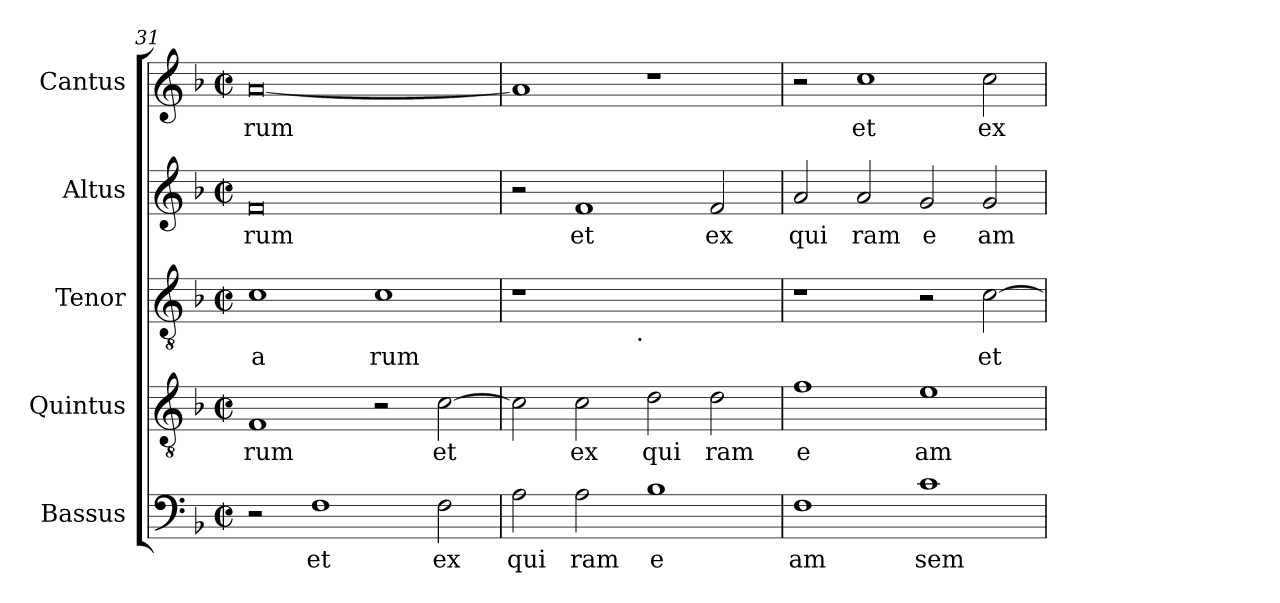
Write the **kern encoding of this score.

**kern	**text	**kern	**text	**kern	**text	**kern	**text	**kern	**text
*part5	*part5	*part4	*part4	*part3	*part3	*part2	*part2	*part1	*part1
*staff5	*staff5	*staff4	*staff4	*staff3	*staff3	*staff2	*staff2	*staff1	*staff1
*I"Bassus	*	*I"Quintus	*	*I"Tenor	*	*I"Altus	*	*I"Cantus	*
*clefF4	*	*clefGv2	*	*clefGv2	*	*clefG2	*	*clefG2	*
*k[b-]	*	*k[b-]	*	*k[b-]	*	*k[b-]	*	*k[b-]	*
*F:	*	*F:	*	*F:	*	*F:	*	*F:	*
*M2/2	*	*M2/2	*	*M2/2	*	*M2/2	*	*M2/2	*
*met(c|)	*	*met(c|)	*	*met(c|)	*	*met(c|)	*	*met(c|)	*
=31	=31	=31	=31	=31	=31	=31	=31	=31	=31
!	!	!	!LO:LY:b:cj	!	!LO:LY:b:cj	!	!LO:LY:b:cj	!	!LO:LY:b:cj
2r	.	1F	rum	1c	a	0f	rum	[<0a	rum
!	!LO:LY:b:cj	!	!	!	!	!	!	!	!
1F	et	.	.	.	.	.	.	.	.
!	!	!	!	!	!LO:LY:b:cj	!	!	!	!
.	.	2r	.	1c	rum	.	.	.	.
!	!LO:LY:b:cj	!	!LO:LY:b:cj	!	!	!	!	!	!
2F\	ex	[>2c\	et	.	.	.	.	.	.
=32	=32	=32	=32	=32	=32	=32	=32	=32	=32
!	!LO:LY:b:cj	!	!LO:LY:b:cj	!	!	!	!	!	!LO:LY:b:cj
*	*	*	*	*^	*	*	*	*	*
2A\	qui	2c\]	.	1r	2ryy	.	2r	.	1a]	.
!	!LO:LY:b:cj	!	!LO:LY:b:cj	!	!	!	!	!LO:LY:b:cj	!	!
2A\	ram	2c\	ex	.	4...ryy	.	1f	et	.	.
!	!	!	!	!	!LO:TX:b:t=.	!	!	!	!	!
.	.	.	.	.	1ryy	.	.	.	.	.
!	!LO:LY:b:cj	!	!LO:LY:b:cj	!	!	!	!	!	!	!
1B-	e	2d\	qui	1ryy	.	.	.	.	1r	.
!	!	!	!LO:LY:b:cj	!	!	!	!	!LO:LY:b:cj	!	!
.	.	2d\	ram	.	.	.	2f/	ex	.	.
.	.	.	.	.	32ryy	.	.	.	.	.
=33	=33	=33	=33	=33	=33	=33	=33	=33	=33	=33
!	!LO:LY:b:cj	!	!LO:LY:b:cj	!	!	!	!	!LO:LY:b:cj	!	!
*	*	*	*	*v	*v	*	*	*	*	*
1F	am	1f	e	1r	.	2a/	qui	2r	.
!	!	!	!	!	!	!	!LO:LY:b:cj	!	!LO:LY:b:cj
.	.	.	.	.	.	2a/	ram	1cc	et
!	!LO:LY:b:cj	!	!LO:LY:b:cj	!	!	!	!LO:LY:b:cj	!	!
1c	sem	1e	am	2r	.	2g/	e	.	.
!	!	!	!	!	!LO:LY:b:cj	!	!LO:LY:b:cj	!	!LO:LY:b:cj
.	.	.	.	[>2c\	et	2g/	am	2cc\	ex
=	=	=	=	=	=	=	=	=	=
*-	*-	*-	*-	*-	*-	*-	*-	*-	*-
